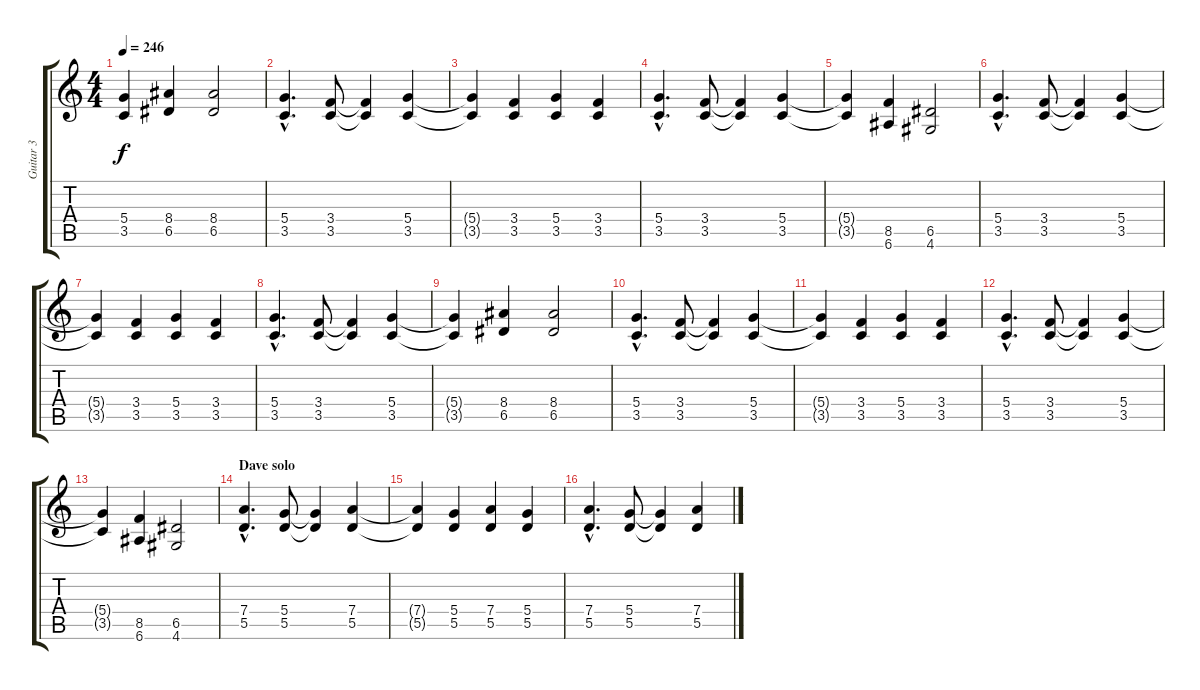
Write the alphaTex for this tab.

\track ("Guitar 3" "Guitar 3") {instrument distortionguitar}
\staff {score tabs}
\tuning (E4 B3 G3 D3 A2 E2) {hide}
\ts (4 4)
\tempo 246
\clef g2
\ks c
(5.4{t} 3.5{t}).4{dy f} (8.4 6.5).4 (8.4 6.5).2 |
(5.4{hac} 3.5{hac}).4{d} (3.4 3.5).8 (3.4{t} 3.5{t}).4 (5.4 3.5).4 |
(5.4{t} 3.5{t}).4 (3.4 3.5).4 (5.4 3.5).4 (3.4 3.5).4 |
(5.4{hac} 3.5{hac}).4{d} (3.4 3.5).8 (3.4{t} 3.5{t}).4 (5.4 3.5).4 |
(5.4{t} 3.5{t}).4 (8.5 6.6).4 (6.5 4.6).2 |
(5.4{hac} 3.5{hac}).4{d} (3.4 3.5).8 (3.4{t} 3.5{t}).4 (5.4 3.5).4 |
(5.4{t} 3.5{t}).4 (3.4 3.5).4 (5.4 3.5).4 (3.4 3.5).4 |
(5.4{hac} 3.5{hac}).4{d} (3.4 3.5).8 (3.4{t} 3.5{t}).4 (5.4 3.5).4 |
(5.4{t} 3.5{t}).4 (8.4 6.5).4 (8.4 6.5).2 |
(5.4{hac} 3.5{hac}).4{d} (3.4 3.5).8 (3.4{t} 3.5{t}).4 (5.4 3.5).4 |
(5.4{t} 3.5{t}).4 (3.4 3.5).4 (5.4 3.5).4 (3.4 3.5).4 |
(5.4{hac} 3.5{hac}).4{d} (3.4 3.5).8 (3.4{t} 3.5{t}).4 (5.4 3.5).4 |
(5.4{t} 3.5{t}).4 (8.5 6.6).4 (6.5 4.6).2 |
\section ("" "Dave solo")
(7.4{hac} 5.5{hac}).4{d} (5.4 5.5).8 (5.4{t} 5.5{t}).4 (7.4 5.5).4 |
(7.4{t} 5.5{t}).4 (5.4 5.5).4 (7.4 5.5).4 (5.4 5.5).4 |
(7.4{hac} 5.5{hac}).4{d} (5.4 5.5).8 (5.4{t} 5.5{t}).4 (7.4 5.5).4
